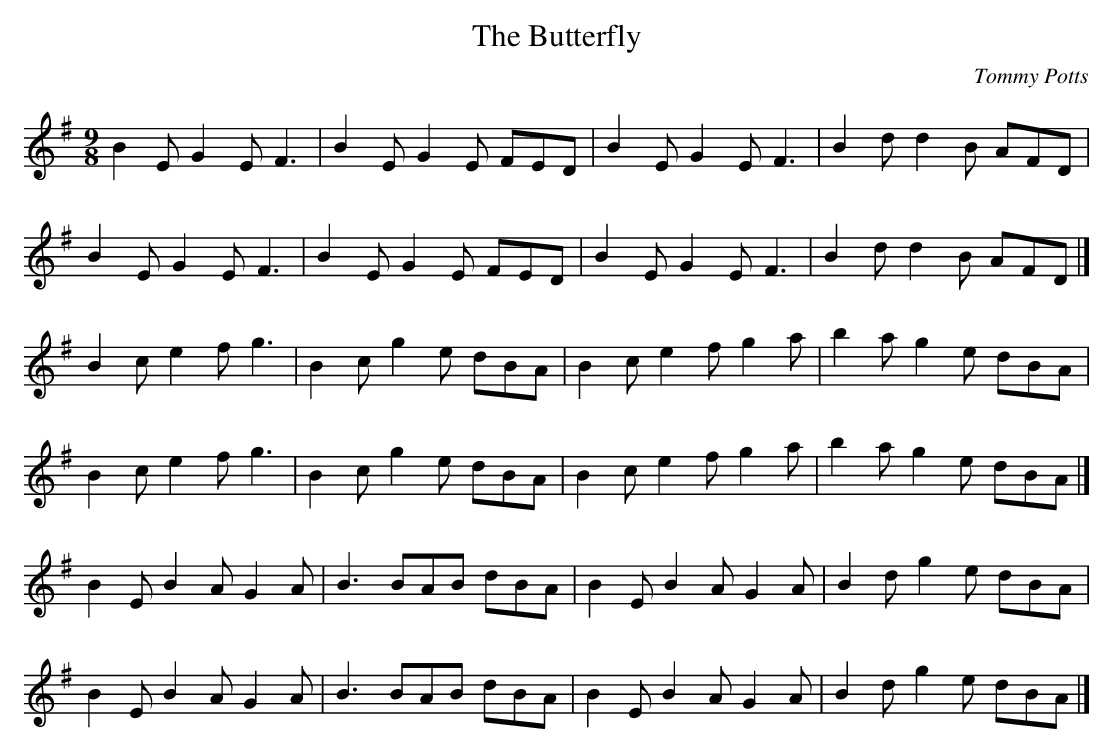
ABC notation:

X:1
T:Butterfly, The
M:9/8
L:1/8
C:Tommy Potts
K:EMin
B2E G2E F3|B2E G2E FED|B2E G2E F3|B2d d2B AFD|!
B2E G2E F3|B2E G2E FED|B2E G2E F3|B2d d2B AFD|]!
B2c e2f g3|B2c g2e dBA|B2c e2f g2a|b2a g2e dBA|!
B2c e2f g3|B2c g2e dBA|B2c e2f g2a|b2a g2e dBA|]!
B2E B2A G2A|B3 BAB dBA|B2E B2A G2A|B2d g2e dBA|!
B2E B2A G2A|B3 BAB dBA|B2E B2A G2A|B2d g2e dBA|]!
